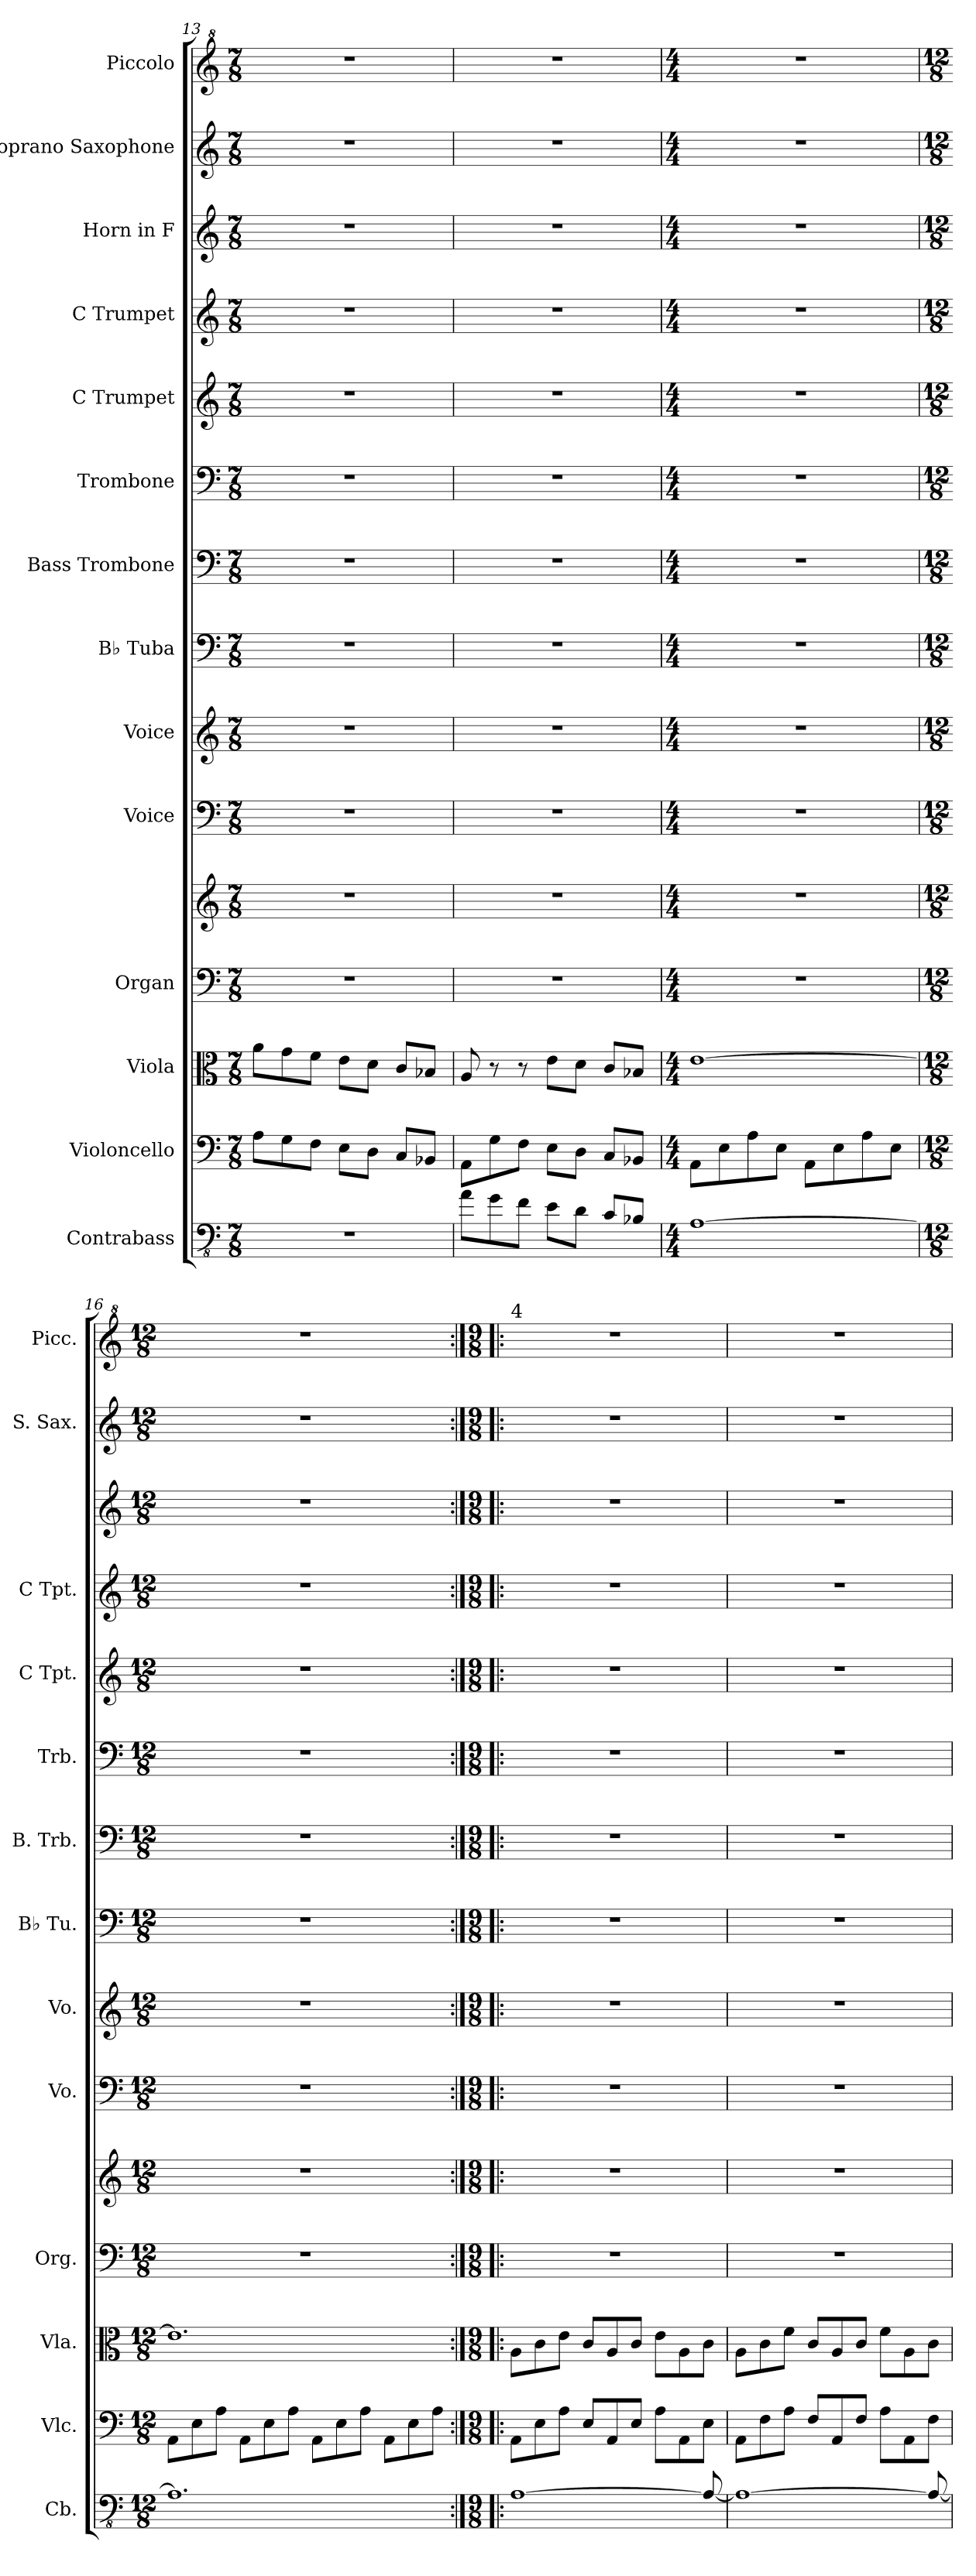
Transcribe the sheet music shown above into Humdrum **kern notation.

**kern	**kern	**kern	**kern	**kern	**kern	**kern	**kern	**kern	**kern	**kern	**kern	**kern	**kern	**kern
*part14	*part13	*part12	*part11	*part11	*part10	*part9	*part8	*part7	*part6	*part5	*part4	*part3	*part2	*part1
*staff15	*staff14	*staff13	*staff12	*staff11	*staff10	*staff9	*staff8	*staff7	*staff6	*staff5	*staff4	*staff3	*staff2	*staff1
*I"Contrabass	*I"Violoncello	*I"Viola	*I"Organ	*	*I"Voice	*I"Voice	*I"B♭ Tuba	*I"Bass Trombone	*I"Trombone	*I"C Trumpet	*I"C Trumpet	*I"Horn in F	*I"Soprano Saxophone	*I"Piccolo
*I'Cb.	*I'Vlc.	*I'Vla.	*I'Org.	*	*I'Vo.	*I'Vo.	*I'B♭ Tu.	*I'B. Trb.	*I'Trb.	*I'C Tpt.	*I'C Tpt.	*	*I'S. Sax.	*I'Picc.
*clefFv4	*clefF4	*clefC3	*clefF4	*clefG2	*clefF4	*clefG2	*clefF4	*clefF4	*clefF4	*clefG2	*clefG2	*clefG2	*clefG2	*clefG^2
*ITrd7c12	*	*	*	*	*	*	*	*	*	*	*	*ITrd4c7	*ITrd1c2	*ITrd-7c-12
*k[]	*k[]	*k[]	*k[]	*k[]	*k[]	*k[]	*k[]	*k[]	*k[]	*k[]	*k[]	*k[b-]	*k[b-e-]	*k[]
*M7/8	*M7/8	*M7/8	*M7/8	*M7/8	*M7/8	*M7/8	*M7/8	*M7/8	*M7/8	*M7/8	*M7/8	*M7/8	*M7/8	*M7/8
=13	=13	=13	=13	=13	=13	=13	=13	=13	=13	=13	=13	=13	=13	=13
2..r	8A\L	8a\L	2..r	2..r	2..r	2..r	2..r	2..r	2..r	2..r	2..r	2..r	2..r	2..r
.	8G\	8g\	.	.	.	.	.	.	.	.	.	.	.	.
.	8F\J	8f\J	.	.	.	.	.	.	.	.	.	.	.	.
.	8E\L	8e\L	.	.	.	.	.	.	.	.	.	.	.	.
.	8D\J	8d\J	.	.	.	.	.	.	.	.	.	.	.	.
.	8C/L	8c/L	.	.	.	.	.	.	.	.	.	.	.	.
.	8BB-X/J	8B-X/J	.	.	.	.	.	.	.	.	.	.	.	.
=14	=14	=14	=14	=14	=14	=14	=14	=14	=14	=14	=14	=14	=14	=14
8AA\L	8AA\L	8A/	2..r	2..r	2..r	2..r	2..r	2..r	2..r	2..r	2..r	2..r	2..r	2..r
8GG\	8G\	8r	.	.	.	.	.	.	.	.	.	.	.	.
8FF\J	8F\J	8r	.	.	.	.	.	.	.	.	.	.	.	.
8EE\L	8E\L	8e\L	.	.	.	.	.	.	.	.	.	.	.	.
8DD\J	8D\J	8d\J	.	.	.	.	.	.	.	.	.	.	.	.
8CC/L	8C/L	8c/L	.	.	.	.	.	.	.	.	.	.	.	.
8BBB-X/J	8BB-X/J	8B-X/J	.	.	.	.	.	.	.	.	.	.	.	.
!!LO:PB:g=z
=15	=15	=15	=15	=15	=15	=15	=15	=15	=15	=15	=15	=15	=15	=15
*M4/4	*M4/4	*M4/4	*M4/4	*M4/4	*M4/4	*M4/4	*M4/4	*M4/4	*M4/4	*M4/4	*M4/4	*M4/4	*M4/4	*M4/4
[1AAA	8AA\L	[1e	1r	1r	1r	1r	1r	1r	1r	1r	1r	1r	1r	1r
.	8E\	.	.	.	.	.	.	.	.	.	.	.	.	.
.	8A\	.	.	.	.	.	.	.	.	.	.	.	.	.
.	8E\J	.	.	.	.	.	.	.	.	.	.	.	.	.
.	8AA\L	.	.	.	.	.	.	.	.	.	.	.	.	.
.	8E\	.	.	.	.	.	.	.	.	.	.	.	.	.
.	8A\	.	.	.	.	.	.	.	.	.	.	.	.	.
.	8E\J	.	.	.	.	.	.	.	.	.	.	.	.	.
=16	=16	=16	=16	=16	=16	=16	=16	=16	=16	=16	=16	=16	=16	=16
*M12/8	*M12/8	*M12/8	*M12/8	*M12/8	*M12/8	*M12/8	*M12/8	*M12/8	*M12/8	*M12/8	*M12/8	*M12/8	*M12/8	*M12/8
1.AAA]	8AA\L	1.e]	1.r	1.r	1.r	1.r	1.r	1.r	1.r	1.r	1.r	1.r	1.r	1.r
.	8E\	.	.	.	.	.	.	.	.	.	.	.	.	.
.	8A\J	.	.	.	.	.	.	.	.	.	.	.	.	.
.	8AA\L	.	.	.	.	.	.	.	.	.	.	.	.	.
.	8E\	.	.	.	.	.	.	.	.	.	.	.	.	.
.	8A\J	.	.	.	.	.	.	.	.	.	.	.	.	.
.	8AA\L	.	.	.	.	.	.	.	.	.	.	.	.	.
.	8E\	.	.	.	.	.	.	.	.	.	.	.	.	.
.	8A\J	.	.	.	.	.	.	.	.	.	.	.	.	.
.	8AA\L	.	.	.	.	.	.	.	.	.	.	.	.	.
.	8E\	.	.	.	.	.	.	.	.	.	.	.	.	.
.	8A\J	.	.	.	.	.	.	.	.	.	.	.	.	.
=17:|!|:	=17:|!|:	=17:|!|:	=17:|!|:	=17:|!|:	=17:|!|:	=17:|!|:	=17:|!|:	=17:|!|:	=17:|!|:	=17:|!|:	=17:|!|:	=17:|!|:	=17:|!|:	=17:|!|:
*M9/8	*M9/8	*M9/8	*M9/8	*M9/8	*M9/8	*M9/8	*M9/8	*M9/8	*M9/8	*M9/8	*M9/8	*M9/8	*M9/8	*M9/8
!	!	!	!	!	!	!	!	!	!	!	!	!	!	!LO:TX:a:t=4
[1AAA	8AA\L	8A\L	8%9r	8%9r	8%9r	8%9r	8%9r	8%9r	8%9r	8%9r	8%9r	8%9r	8%9r	8%9r
.	8E\	8c\	.	.	.	.	.	.	.	.	.	.	.	.
.	8A\J	8e\J	.	.	.	.	.	.	.	.	.	.	.	.
.	8E/L	8c/L	.	.	.	.	.	.	.	.	.	.	.	.
.	8AA/	8A/	.	.	.	.	.	.	.	.	.	.	.	.
.	8E/J	8c/J	.	.	.	.	.	.	.	.	.	.	.	.
.	8A\L	8e\L	.	.	.	.	.	.	.	.	.	.	.	.
.	8AA\	8A\	.	.	.	.	.	.	.	.	.	.	.	.
8AAA/_	8E\J	8c\J	.	.	.	.	.	.	.	.	.	.	.	.
!!LO:PB:g=z
=18	=18	=18	=18	=18	=18	=18	=18	=18	=18	=18	=18	=18	=18	=18
1AAA_	8AA\L	8A\L	8%9r	8%9r	8%9r	8%9r	8%9r	8%9r	8%9r	8%9r	8%9r	8%9r	8%9r	8%9r
.	8F\	8c\	.	.	.	.	.	.	.	.	.	.	.	.
.	8A\J	8f\J	.	.	.	.	.	.	.	.	.	.	.	.
.	8F/L	8c/L	.	.	.	.	.	.	.	.	.	.	.	.
.	8AA/	8A/	.	.	.	.	.	.	.	.	.	.	.	.
.	8F/J	8c/J	.	.	.	.	.	.	.	.	.	.	.	.
.	8A\L	8f\L	.	.	.	.	.	.	.	.	.	.	.	.
.	8AA\	8A\	.	.	.	.	.	.	.	.	.	.	.	.
8AAA/_	8F\J	8c\J	.	.	.	.	.	.	.	.	.	.	.	.
=	=	=	=	=	=	=	=	=	=	=	=	=	=	=
*-	*-	*-	*-	*-	*-	*-	*-	*-	*-	*-	*-	*-	*-	*-
